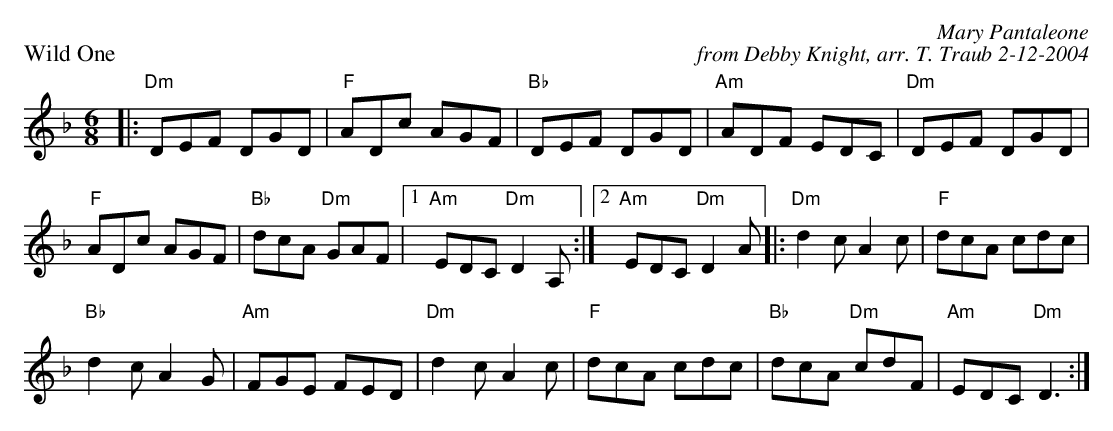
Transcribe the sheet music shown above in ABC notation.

X:1
P: Wild One
M: 6/8
L: 1/8
C: Mary Pantaleone
C: from Debby Knight, arr. T. Traub 2-12-2004
K: Dmin
|: "Dm"DEF DGD|"F"ADc AGF|"Bb"DEF DGD|"Am"ADF EDC |"Dm"DEF DGD|
"F"ADc AGF|"Bb"dcA "Dm"GAF|1 "Am"EDC "Dm"D2A,:|	[2 "Am"EDC "Dm"D2A |: "Dm"d2c A2c|"F"dcA cdc|
"Bb"d2c A2G|"Am"FGE FED |"Dm"d2c A2c|"F"dcA cdc|"Bb"dcA "Dm"cdF| "Am"EDC "Dm"D3:|
